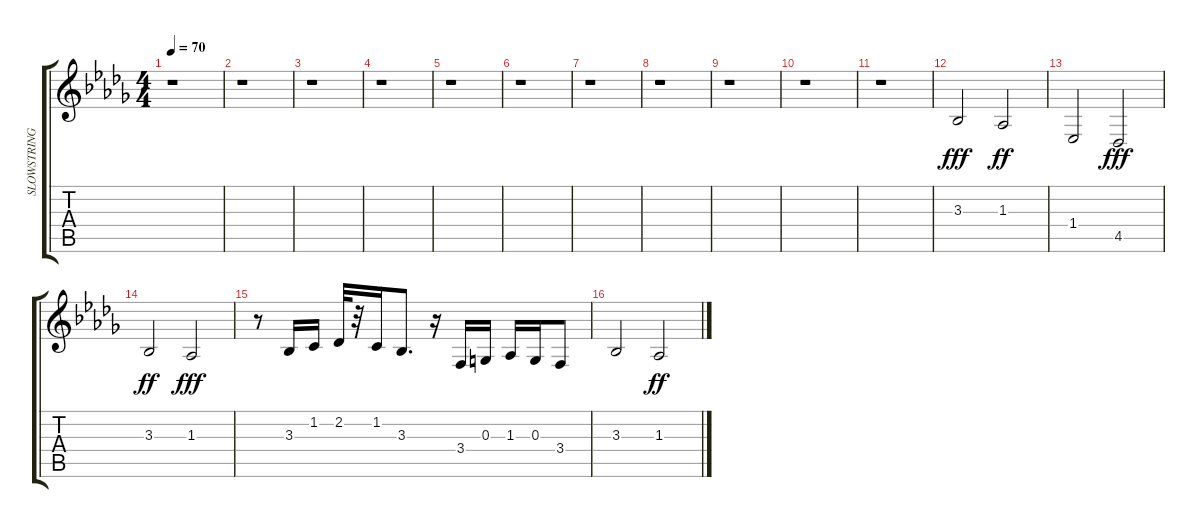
\track ("SLOWSTRING" "SLOWSTRING") {instrument stringensemble2}
\staff {score tabs}
\tuning (E4 B3 G3 D3 A2 E2) {hide}
\ts (4 4)
\tempo 70
\clef g2
\ks bbminor
r.1{dy fff} |
r.1 |
r.1 |
r.1 |
r.1 |
r.1 |
r.1 |
r.1 |
r.1 |
r.1 |
r.1 |
3.3.2 1.3.2{dy ff} |
1.4.2 4.5.2{dy fff} |
3.3.2{dy ff} 1.3.2{dy fff} |
r.8 3.3.16 1.2.16 2.2.32 r.32 1.2.16 3.3.8{d} r.16 3.4.16 0.3.16 1.3.16 0.3.16 3.4.8 |
3.3.2 1.3.2{dy ff}
